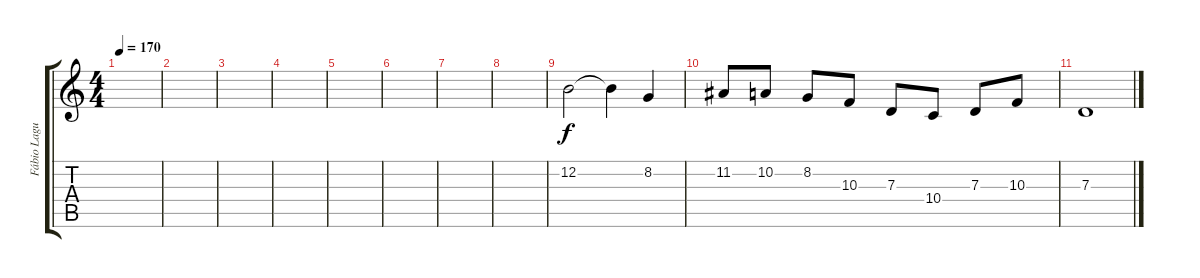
\track ("Fábio Laguna" "Fábio Lagu") {instrument stringensemble1}
\staff {score tabs}
\tuning (E4 B3 G3 D3 A2 E2) {hide}
\ts (4 4)
\tempo 170
\clef g2
\ks c
|
|
|
|
|
|
|
|
12.2.2 12.2{t}.4 8.2.4 |
11.2.8 10.2.8 8.2.8 10.3.8 7.3.8 10.4.8 7.3.8 10.3.8 |
7.3.1
